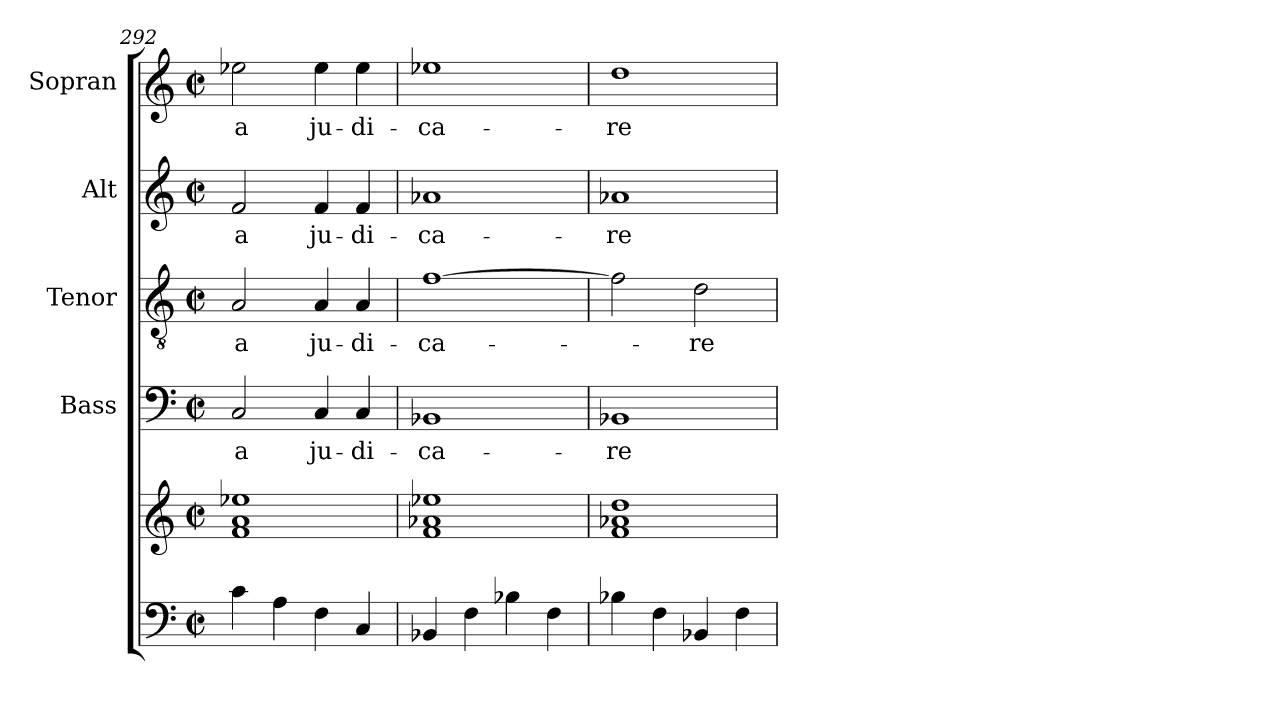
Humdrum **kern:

**kern	**kern	**kern	**text	**kern	**text	**kern	**text	**kern	**text
*part5	*part5	*part4	*part4	*part3	*part3	*part2	*part2	*part1	*part1
*staff6	*staff5	*staff4	*staff4	*staff3	*staff3	*staff2	*staff2	*staff1	*staff1
*	*	*I"Bass	*	*I"Tenor	*	*I"Alt	*	*I"Sopran	*
*	*	*I'B.	*	*I'T.	*	*I'A.	*	*I'S.	*
*clefF4	*clefG2	*clefF4	*	*clefGv2	*	*clefG2	*	*clefG2	*
*k[]	*k[]	*k[]	*	*k[]	*	*k[]	*	*k[]	*
*C:	*C:	*C:	*	*C:	*	*C:	*	*C:	*
*M2/2	*M2/2	*M2/2	*	*M2/2	*	*M2/2	*	*M2/2	*
*met(c|)	*met(c|)	*met(c|)	*	*met(c|)	*	*met(c|)	*	*met(c|)	*
=292	=292	=292	=292	=292	=292	=292	=292	=292	=292
!	!	!	!LO:LY:b	!	!LO:LY:b	!	!LO:LY:b	!	!LO:LY:b
4c\	1f 1a 1ee-X	2C/	-a	2A/	-a	2f/	-a	2ee-X\	-a
4A\	.	.	.	.	.	.	.	.	.
!	!	!	!LO:LY:b	!	!LO:LY:b	!	!LO:LY:b	!	!LO:LY:b
4F\	.	4C/	ju-	4A/	ju-	4f/	ju-	4ee-\	ju-
!	!	!	!LO:LY:b	!	!LO:LY:b	!	!LO:LY:b	!	!LO:LY:b
4C/	.	4C/	-di-	4A/	-di-	4f/	-di-	4ee-\	-di-
=293	=293	=293	=293	=293	=293	=293	=293	=293	=293
!	!	!	!LO:LY:b	!	!LO:LY:b	!	!LO:LY:b	!	!LO:LY:b
4BB-X/	1f 1a-X 1ee-X	1BB-X	-ca-	[1f	-ca-	1a-X	-ca-	1ee-X	-ca-
4F\	.	.	.	.	.	.	.	.	.
4B-X\	.	.	.	.	.	.	.	.	.
4F\	.	.	.	.	.	.	.	.	.
!!LO:PB:g=z
=294	=294	=294	=294	=294	=294	=294	=294	=294	=294
!	!	!	!LO:LY:b	!	!	!	!LO:LY:b	!	!LO:LY:b
4B-X\	1f 1a-X 1dd	1BB-X	-re	2f\]	.	1a-	-re	1dd	-re
4F\	.	.	.	.	.	.	.	.	.
!	!	!	!	!	!LO:LY:b	!	!	!	!
4BB-X/	.	.	.	2d\	-re	.	.	.	.
4F\	.	.	.	.	.	.	.	.	.
=	=	=	=	=	=	=	=	=	=
*-	*-	*-	*-	*-	*-	*-	*-	*-	*-
